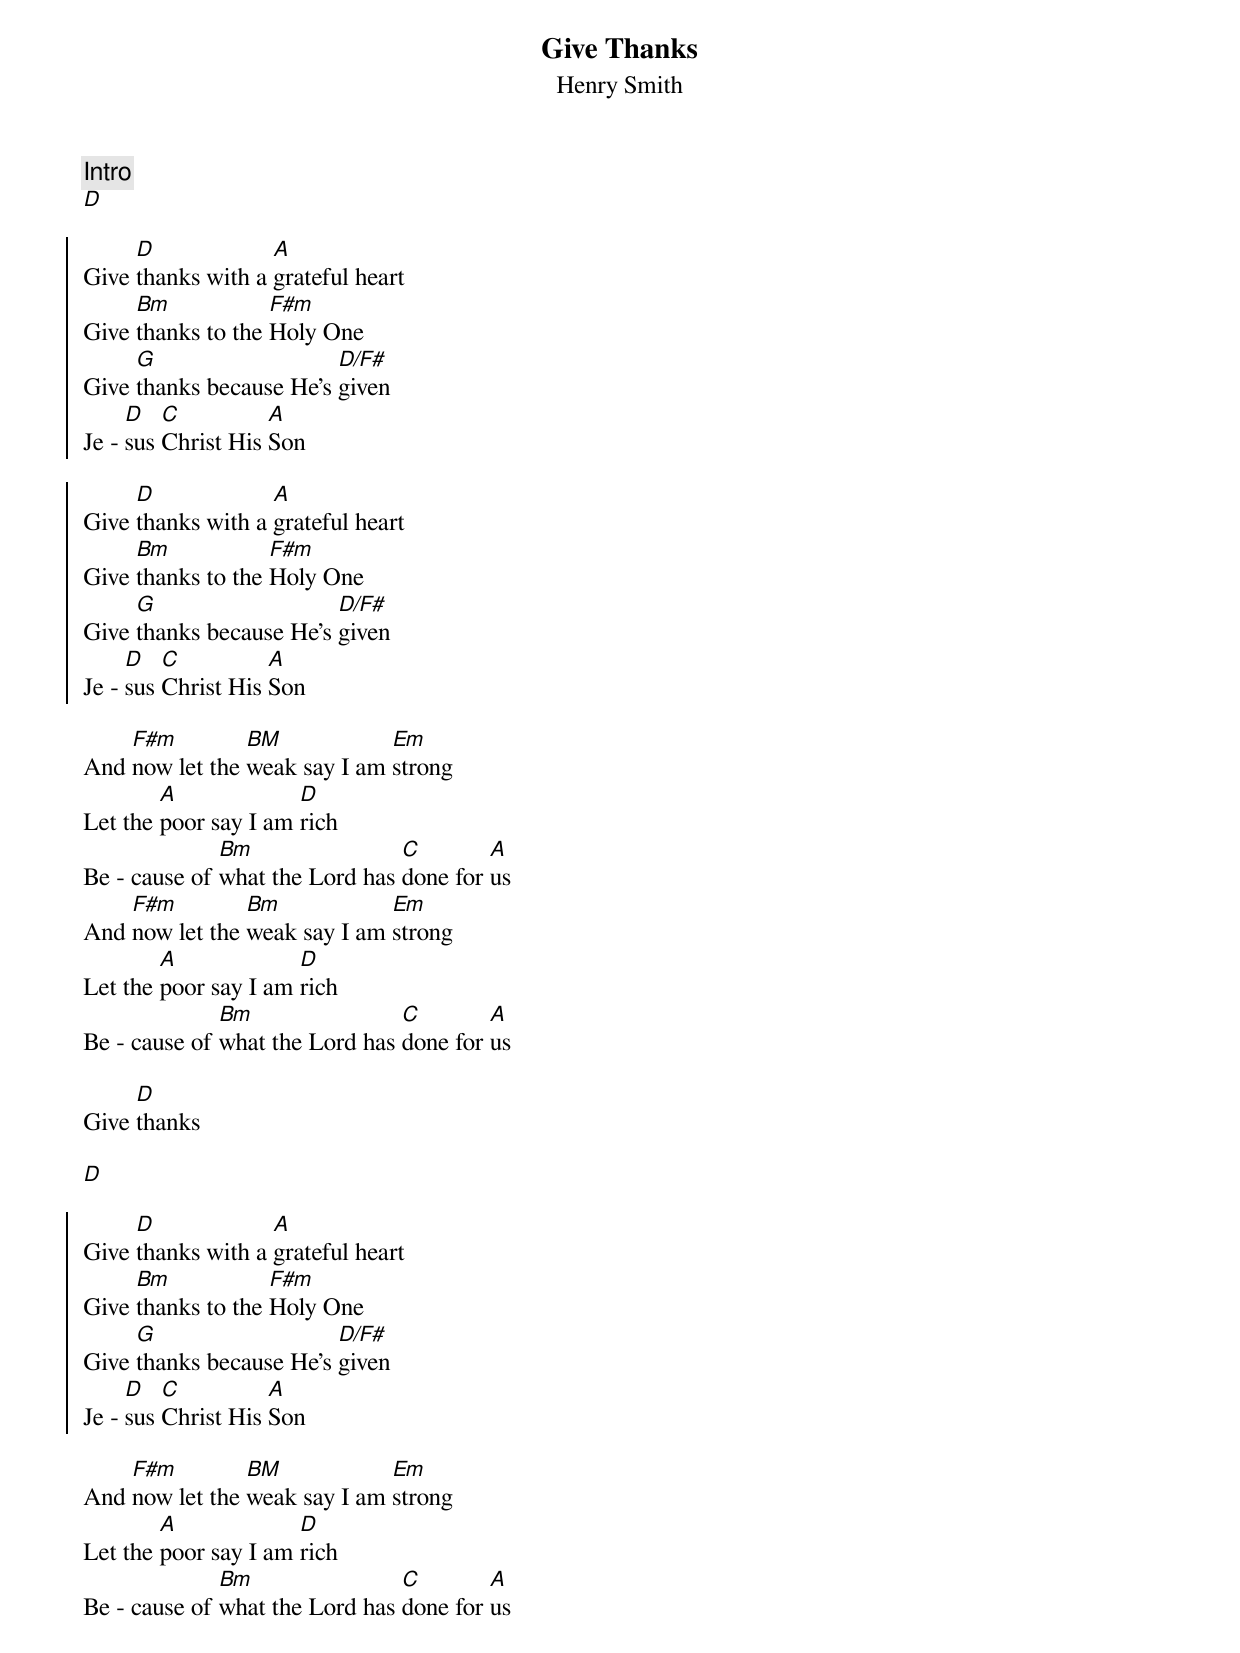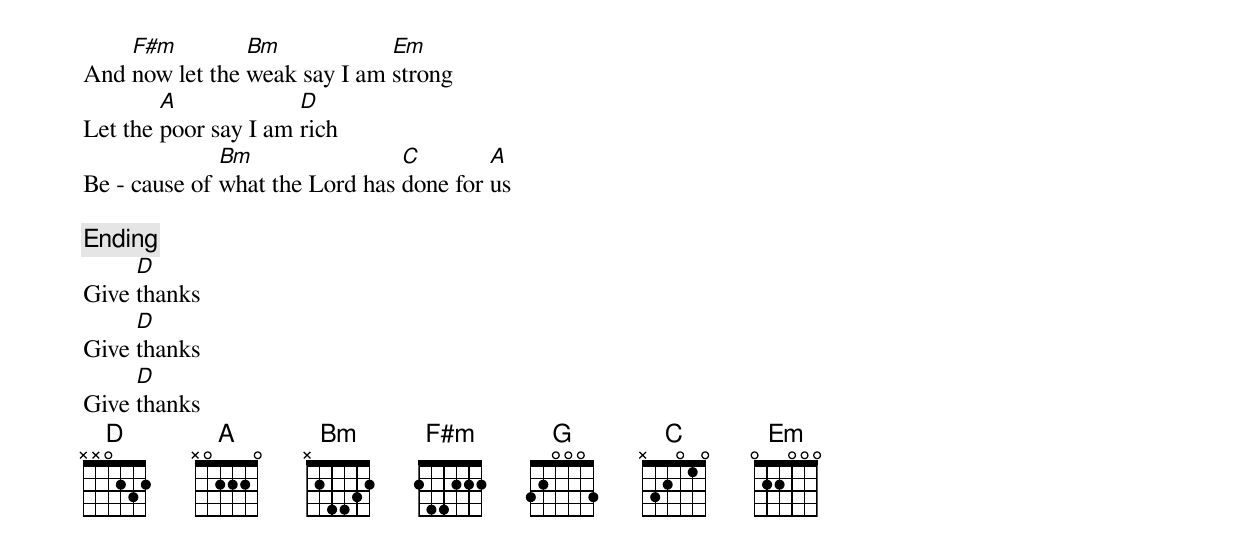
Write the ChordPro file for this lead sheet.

{title:Give Thanks}
{subtitle:Henry Smith}
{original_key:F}
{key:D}
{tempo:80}
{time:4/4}
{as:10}

{c:Intro}
[D]

{soc}
Give [D]thanks with a [A]grateful heart
Give [Bm]thanks to the [F#m]Holy One
Give [G]thanks because He's [D/F#]given
Je - [D]sus [C]Christ His [A]Son

Give [D]thanks with a [A]grateful heart
Give [Bm]thanks to the [F#m]Holy One
Give [G]thanks because He's [D/F#]given
Je - [D]sus [C]Christ His [A]Son
{eoc}

And [F#m]now let the [BM]weak say I am [Em]strong
Let the [A]poor say I am [D]rich
Be - cause of [Bm]what the Lord has [C]done for [A]us
And [F#m]now let the [Bm]weak say I am [Em]strong
Let the [A]poor say I am [D]rich
Be - cause of [Bm]what the Lord has [C]done for [A]us

Give [D]thanks

[D]

{soc}
Give [D]thanks with a [A]grateful heart
Give [Bm]thanks to the [F#m]Holy One
Give [G]thanks because He's [D/F#]given
Je - [D]sus [C]Christ His [A]Son
{eoc}

And [F#m]now let the [BM]weak say I am [Em]strong
Let the [A]poor say I am [D]rich
Be - cause of [Bm]what the Lord has [C]done for [A]us
And [F#m]now let the [Bm]weak say I am [Em]strong
Let the [A]poor say I am [D]rich
Be - cause of [Bm]what the Lord has [C]done for [A]us

{c:Ending}
Give [D]thanks
Give [D]thanks
Give [D]thanks
